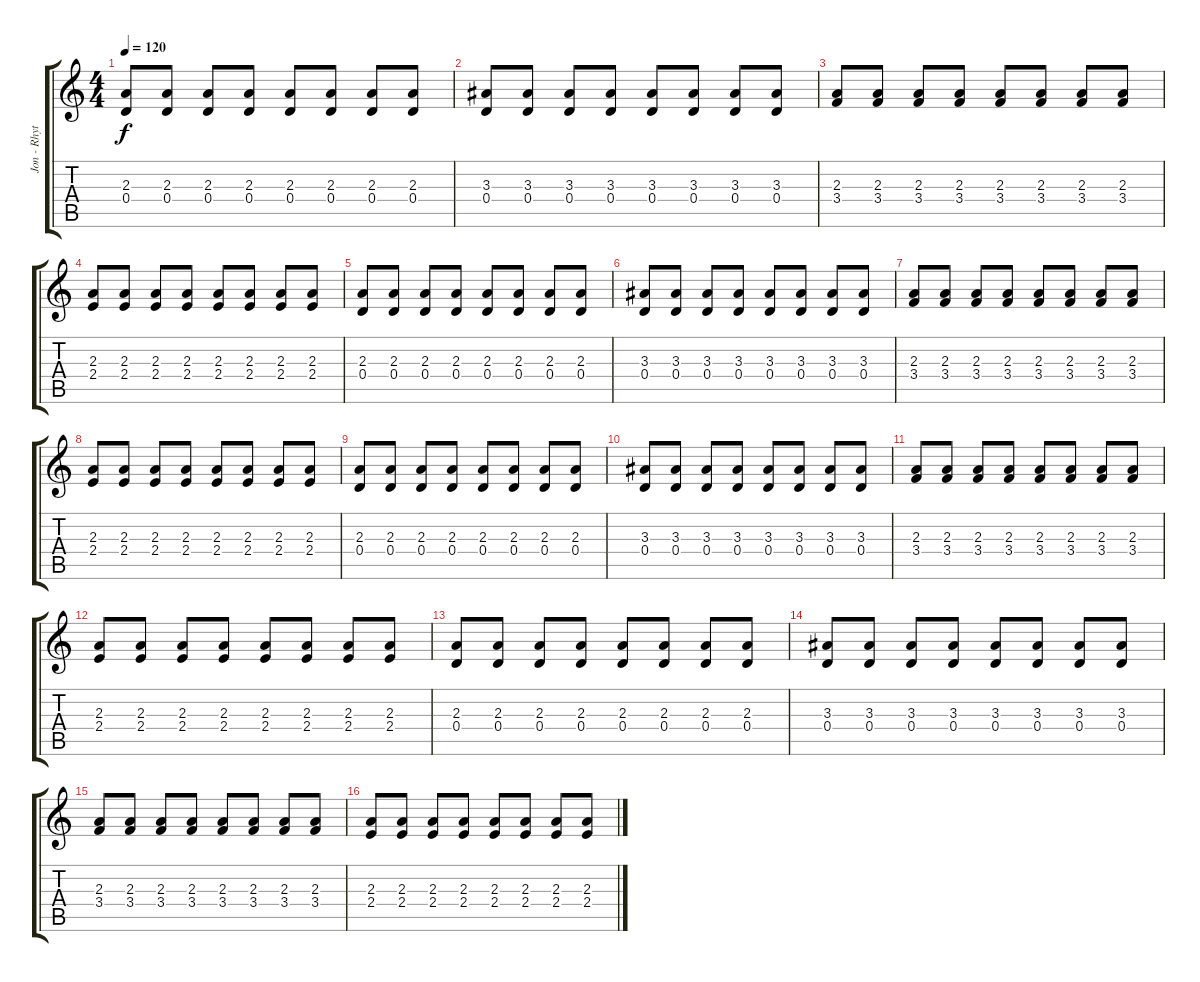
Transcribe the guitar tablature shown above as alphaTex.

\track ("Jon - Rhythm Guitar" "Jon - Rhyt") {instrument electricguitarjazz}
\staff {score tabs}
\tuning (E4 B3 G3 D3 A2 E2) {hide}
\ts (4 4)
\tempo 120
\clef g2
\ks c
(2.3 0.4).8{dy f} (2.3 0.4).8 (2.3 0.4).8 (2.3 0.4).8 (2.3 0.4).8 (2.3 0.4).8 (2.3 0.4).8 (2.3 0.4).8 |
(3.3 0.4).8 (3.3 0.4).8 (3.3 0.4).8 (3.3 0.4).8 (3.3 0.4).8 (3.3 0.4).8 (3.3 0.4).8 (3.3 0.4).8 |
(2.3 3.4).8 (2.3 3.4).8 (2.3 3.4).8 (2.3 3.4).8 (2.3 3.4).8 (2.3 3.4).8 (2.3 3.4).8 (2.3 3.4).8 |
(2.3 2.4).8 (2.3 2.4).8 (2.3 2.4).8 (2.3 2.4).8 (2.3 2.4).8 (2.3 2.4).8 (2.3 2.4).8 (2.3 2.4).8 |
(2.3 0.4).8 (2.3 0.4).8 (2.3 0.4).8 (2.3 0.4).8 (2.3 0.4).8 (2.3 0.4).8 (2.3 0.4).8 (2.3 0.4).8 |
(3.3 0.4).8 (3.3 0.4).8 (3.3 0.4).8 (3.3 0.4).8 (3.3 0.4).8 (3.3 0.4).8 (3.3 0.4).8 (3.3 0.4).8 |
(2.3 3.4).8 (2.3 3.4).8 (2.3 3.4).8 (2.3 3.4).8 (2.3 3.4).8 (2.3 3.4).8 (2.3 3.4).8 (2.3 3.4).8 |
(2.3 2.4).8 (2.3 2.4).8 (2.3 2.4).8 (2.3 2.4).8 (2.3 2.4).8 (2.3 2.4).8 (2.3 2.4).8 (2.3 2.4).8 |
(2.3 0.4).8 (2.3 0.4).8 (2.3 0.4).8 (2.3 0.4).8 (2.3 0.4).8 (2.3 0.4).8 (2.3 0.4).8 (2.3 0.4).8 |
(3.3 0.4).8 (3.3 0.4).8 (3.3 0.4).8 (3.3 0.4).8 (3.3 0.4).8 (3.3 0.4).8 (3.3 0.4).8 (3.3 0.4).8 |
(2.3 3.4).8 (2.3 3.4).8 (2.3 3.4).8 (2.3 3.4).8 (2.3 3.4).8 (2.3 3.4).8 (2.3 3.4).8 (2.3 3.4).8 |
(2.3 2.4).8 (2.3 2.4).8 (2.3 2.4).8 (2.3 2.4).8 (2.3 2.4).8 (2.3 2.4).8 (2.3 2.4).8 (2.3 2.4).8 |
(2.3 0.4).8 (2.3 0.4).8 (2.3 0.4).8 (2.3 0.4).8 (2.3 0.4).8 (2.3 0.4).8 (2.3 0.4).8 (2.3 0.4).8 |
(3.3 0.4).8 (3.3 0.4).8 (3.3 0.4).8 (3.3 0.4).8 (3.3 0.4).8 (3.3 0.4).8 (3.3 0.4).8 (3.3 0.4).8 |
(2.3 3.4).8 (2.3 3.4).8 (2.3 3.4).8 (2.3 3.4).8 (2.3 3.4).8 (2.3 3.4).8 (2.3 3.4).8 (2.3 3.4).8 |
(2.3 2.4).8 (2.3 2.4).8 (2.3 2.4).8 (2.3 2.4).8 (2.3 2.4).8 (2.3 2.4).8 (2.3 2.4).8 (2.3 2.4).8
